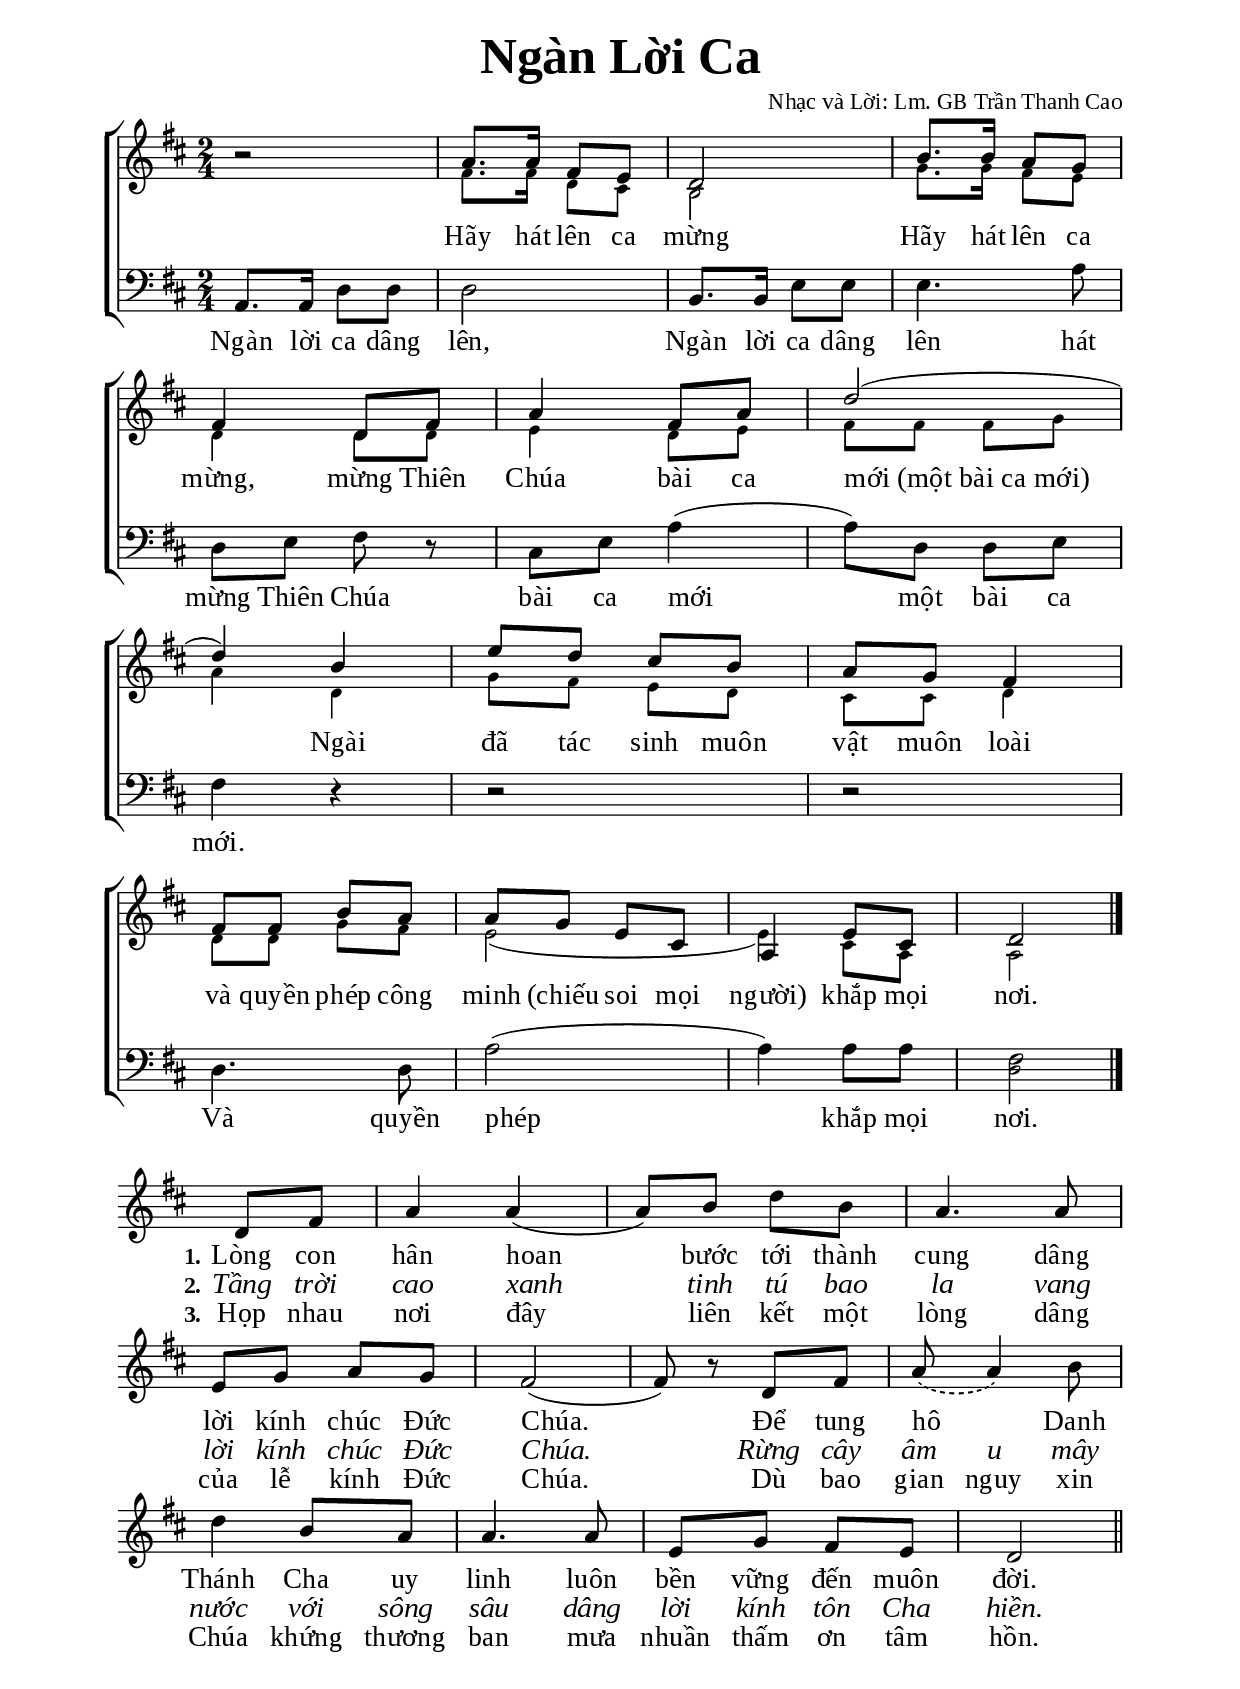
% Cài đặt chung
\version "2.22.1"
\include "english.ly"

\header {
  title = \markup { \fontsize #3 "Ngàn Lời Ca" }
  composer = "Nhạc và Lời: Lm. GB Trần Thanh Cao"
  %arranger = " "
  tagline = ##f
}

% Nhạc điệp khúc
nhacDiepKhucSop = \relative c'' {
  r2 |
  a8. a16 fs8 e |
  d2 |
  b'8. b16 a8 g |
  fs4 d8 fs |
  a4 fs8 a |
  d2 ( |
  d4) b |
  e8 d cs b |
  a g fs4 |
  fs8 fs b a |
  a g e cs |
  a4 e'8 cs |
  d2 \bar "|."
}

nhacDiepKhucAlto = \relative c' {
  r2 |
  fs8. fs16 d8 cs |
  b2 |
  g'8. g16 fs8 e |
  d4 d8 d |
  e4 d8 e |
  fs8 
  fs fs g |
  a4 d, |
  g8 fs e d |
  cs cs d4 |
  d8 d g fs |
  e2 ( |
  e4) cs8 a |
  a2
}

nhacDiepKhucBas = \relative c {
  a8. a16 d8 d |
  d2 |
  b8. b16 e8 e |
  e4. a8 |
  d, e fs r |
  cs e a4 ( |
  a8) d, d e |
  fs4 r |
  r2 |
  r2 |
  d4. d8 |
  a'2 ( |
  a4) a8 a |
  <fs \tweak font-size #-2 d>2
}

% Nhạc phiên khúc
nhacPhienKhuc = \relative c' {
  \partial 4 d8 fs |
  a4 a ( |
  a8) b d b |
  a4. a8 |
  e g a g |
  fs2 ( |
  fs8) r d fs |
  \phrasingSlurDashed a8 \(a4\) b8 |
  d4 b8 a |
  a4. a8 |
  e g fs e |
  d2 \bar "||"
}

% Lời điệp khúc
loiDiepKhucSop = \lyricmode {
  Hãy hát lên ca mừng
  Hãy hát lên ca mừng,
  mừng Thiên Chúa bài ca "mới (một bài ca mới)"
  Ngài đã tác sinh muôn vật muôn loài
  và quyền phép công minh
  (chiếu soi mọi người) khắp mọi nơi.
}

loiDiepKhucBas = \lyricmode {
  Ngàn lời ca dâng lên,
  Ngàn lời ca dâng lên
  hát mừng Thiên Chúa bài ca mới
  một bài ca mới.
  Và quyền phép khắp mọi nơi.
}

% Lời phiên khúc
loiPhienKhucMot = \lyricmode {
  \set stanza = #"1."
  Lòng con hân hoan bước tới thành cung dâng lời kính chúc Đức Chúa.
  Để tung hô _ Danh Thánh Cha uy linh luôn bền vững đến muôn đời.
}

loiPhienKhucHai = \lyricmode {
  \override Lyrics.LyricText.font-shape = #'italic
  \set stanza = #"2."
  Tầng trời cao xanh tinh tú bao la vang lời kính chúc Đức Chúa.
  Rừng cây âm u mây nước với sông sâu dâng lời kính tôn Cha hiền.
}

loiPhienKhucBa = \lyricmode {
  \set stanza = #"3."
  Họp nhau nơi đây liên kết một lòng dâng của lễ kính Đức Chúa.
  Dù bao gian nguy xin Chúa khứng thương ban mưa nhuần thấm ơn tâm hồn.
}

% Dàn trang
\paper {
  #(set-paper-size "a4")
  top-margin = 10\mm
  bottom-margin = 10\mm
  left-margin = 20\mm
  right-margin = 20\mm
  indent = #0
  #(define fonts
    (make-pango-font-tree
      "Liberation Serif"
      "Liberation Serif"
      "Liberation Serif"
      (/ 20 20)))
  page-count = #1
  %system-system-spacing = #'((basic-distance . 12.5))
  %score-system-spacing = #'((basic-distance . 12.5))
}

\score {
  \new ChoirStaff <<
    \new Staff \with {
        \consists "Merge_rests_engraver"
        %\magnifyStaff #(magstep +1)
      }
      <<
        \clef "treble"
        \new Voice = beSop {
          \voiceOne \key d \major \time 2/4 \nhacDiepKhucSop
        }
        \new Voice = beAlto {
          \override NoteHead.font-size = #-2
          \voiceTwo \key d \major \time 2/4 \nhacDiepKhucAlto
        }
        \new Lyrics \lyricsto beSop \loiDiepKhucSop
    >>
    \new Staff \with {
        \consists "Merge_rests_engraver"
        %\magnifyStaff #(magstep +1)
      }
      <<
        \clef "bass"
        \new Voice = beBas {
          \key d \major \time 2/4 \nhacDiepKhucBas
        }
        \new Lyrics \lyricsto beBas \loiDiepKhucBas
    >>
  >>
  \layout {
    \override Lyrics.LyricText.font-size = #+2
    \override Lyrics.LyricSpace.minimum-distance = #0.5
    \override Score.BarNumber.break-visibility = ##(#f #f #f)
    \override Score.SpacingSpanner.uniform-stretching = ##t
  }
}

\score {
  \new ChoirStaff <<
    \new Staff = phienKhuc \with {
        %\magnifyStaff #(magstep +1)
      }
      <<
      \new Voice = beSop {
        \key d \major \time 2/4 \nhacPhienKhuc
      }
    >>
    \new Lyrics \lyricsto beSop \loiPhienKhucMot
    \new Lyrics \lyricsto beSop \loiPhienKhucHai
    \new Lyrics \lyricsto beSop \loiPhienKhucBa
  >>
  \layout {
    \override Staff.TimeSignature.transparent = ##t
    \override Lyrics.LyricText.font-size = #+2
    \override Lyrics.LyricSpace.minimum-distance = #2.0
    \override Score.BarNumber.break-visibility = ##(#f #f #f)
    \override Score.SpacingSpanner.uniform-stretching = ##t
  } 
}
